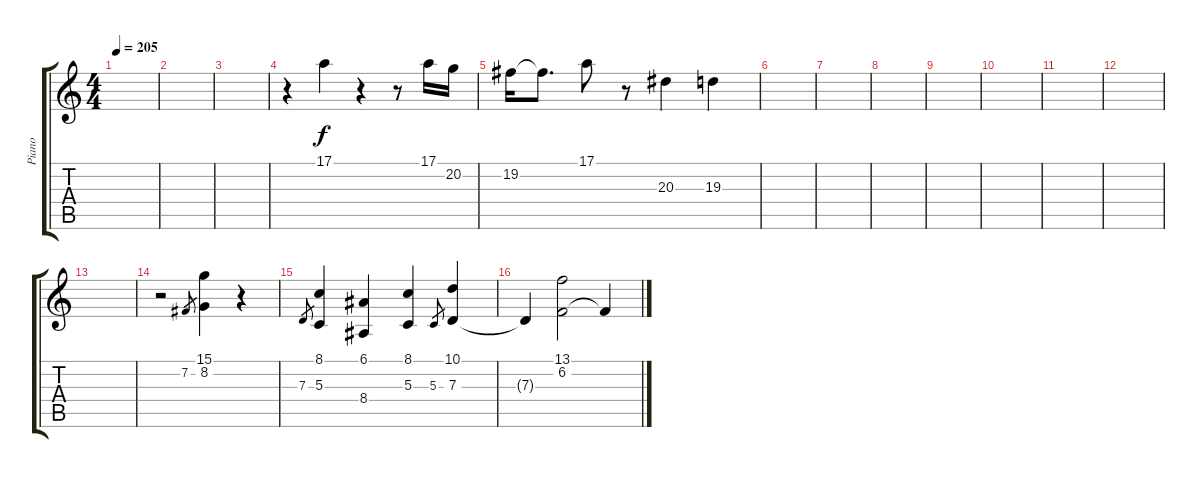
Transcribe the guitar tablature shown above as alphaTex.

\track ("Piano" "Piano") {instrument brightacousticpiano}
\staff {score tabs}
\tuning (E4 B3 G3 D3 A2 E2) {hide}
\ts (4 4)
\tempo 205
\clef g2
\ks c
|
|
|
r.4 17.1.4 r.4 r.8 17.1.16 20.2.16 |
19.2.16 19.2{t}.8{d} 17.1.8 r.8 20.3.4 19.3.4 |
|
|
|
|
|
|
|
|
r.2 7.2.8{gr} (15.1 8.2).4 r.4 |
7.3.8{gr} (8.1 5.3).4 (6.1 8.4).4 (8.1 5.3).4 5.3.8{gr} (10.1 7.3).4 |
7.3{t}.4 (13.1 6.2).2 6.2{t}.4
